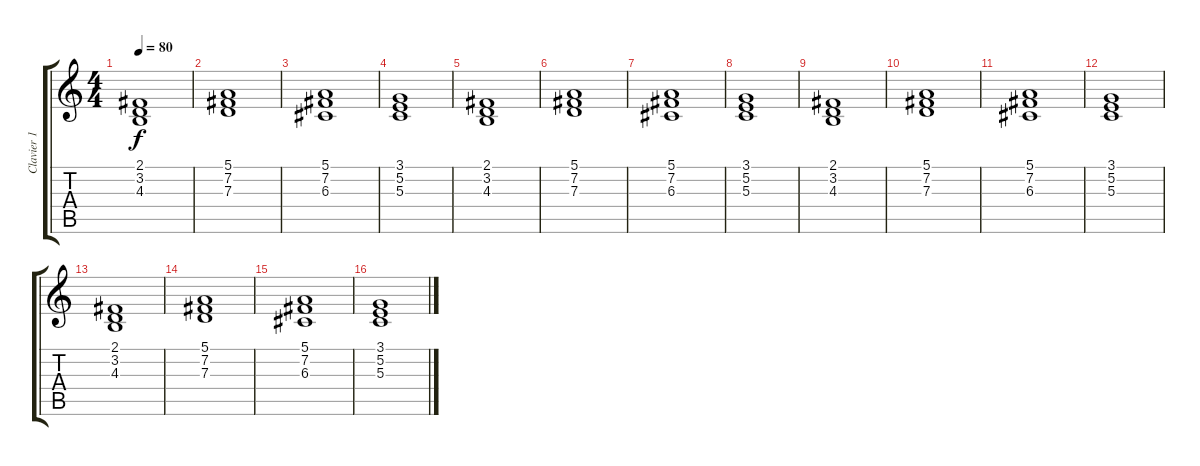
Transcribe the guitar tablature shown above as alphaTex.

\track ("Clavier 1" "Clavier 1") {instrument synthstrings1}
\staff {score tabs}
\tuning (E4 B3 G3 D3 A2 E2) {hide}
\ts (4 4)
\tempo 80
\clef g2
\ks c
(2.1 3.2 4.3).1{dy f} |
(5.1 7.2 7.3).1 |
(5.1 7.2 6.3).1 |
(3.1 5.2 5.3).1 |
(2.1 3.2 4.3).1 |
(5.1 7.2 7.3).1 |
(5.1 7.2 6.3).1 |
(3.1 5.2 5.3).1 |
(2.1 3.2 4.3).1 |
(5.1 7.2 7.3).1 |
(5.1 7.2 6.3).1 |
(3.1 5.2 5.3).1 |
(2.1 3.2 4.3).1 |
(5.1 7.2 7.3).1 |
(5.1 7.2 6.3).1 |
(3.1 5.2 5.3).1
